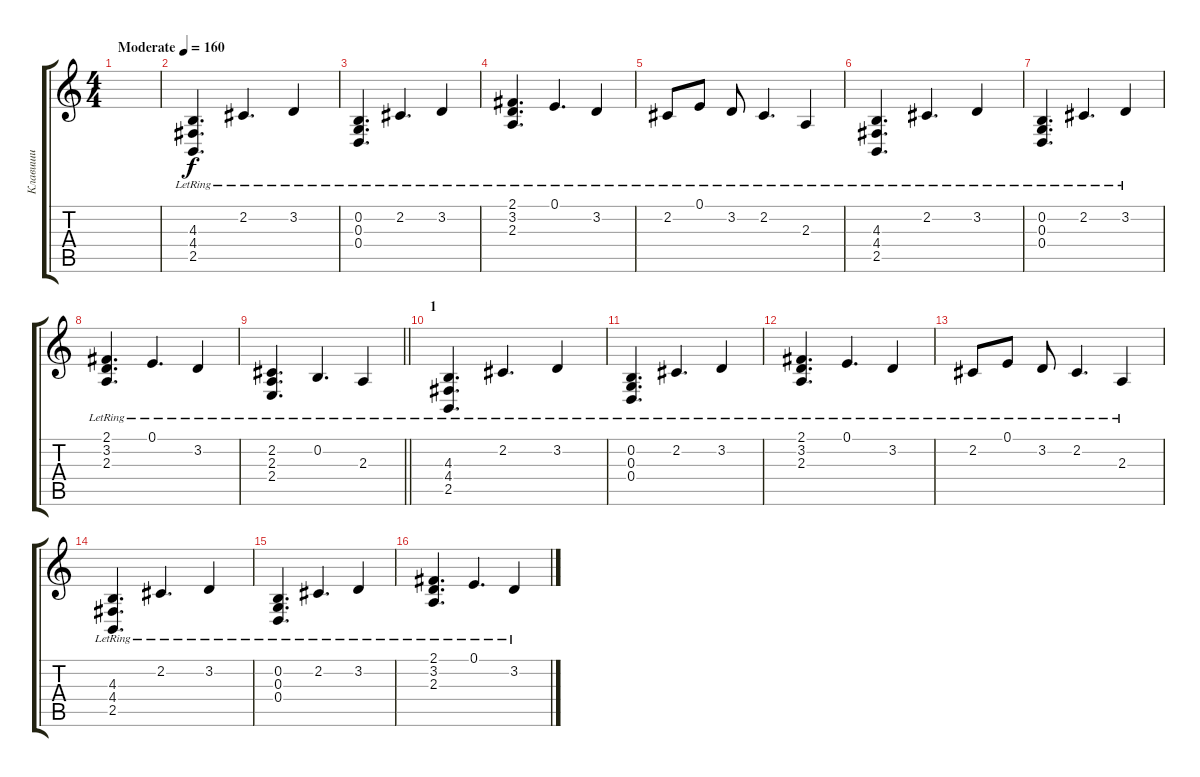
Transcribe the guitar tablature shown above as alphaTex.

\track ("Клавиши" "Клавиши") {instrument brightacousticpiano}
\staff {score tabs}
\tuning (E4 B3 G3 D3 A2 E2) {hide}
\ts (4 4)
\tempo (160 "Moderate")
\clef g2
\ks c
|
(4.3{lr} 4.4{lr} 2.5{lr}).4{d} 2.2{lr}.4{d} 3.2{lr}.4 |
(0.2{lr} 0.3{lr} 0.4{lr}).4{d} 2.2{lr}.4{d} 3.2{lr}.4 |
(2.1{lr} 3.2{lr} 2.3{lr}).4{d} 0.1{lr}.4{d} 3.2{lr}.4 |
2.2{lr}.8 0.1{lr}.8 3.2{lr}.8 2.2{lr}.4{d} 2.3{lr}.4 |
(4.3{lr} 4.4{lr} 2.5{lr}).4{d} 2.2{lr}.4{d} 3.2{lr}.4 |
(0.2{lr} 0.3{lr} 0.4{lr}).4{d} 2.2{lr}.4{d} 3.2{lr}.4 |
(2.1{lr} 3.2{lr} 2.3{lr}).4{d} 0.1{lr}.4{d} 3.2{lr}.4 |
\barLineRight lightlight
(2.2{lr} 2.3{lr} 2.4{lr}).4{d} 0.2{lr}.4{d} 2.3{lr}.4 |
\section ("" "1")
(4.3{lr} 4.4{lr} 2.5{lr}).4{d} 2.2{lr}.4{d} 3.2{lr}.4 |
(0.2{lr} 0.3{lr} 0.4{lr}).4{d} 2.2{lr}.4{d} 3.2{lr}.4 |
(2.1{lr} 3.2{lr} 2.3{lr}).4{d} 0.1{lr}.4{d} 3.2{lr}.4 |
2.2{lr}.8 0.1{lr}.8 3.2{lr}.8 2.2{lr}.4{d} 2.3{lr}.4 |
(4.3{lr} 4.4{lr} 2.5{lr}).4{d} 2.2{lr}.4{d} 3.2{lr}.4 |
(0.2{lr} 0.3{lr} 0.4{lr}).4{d} 2.2{lr}.4{d} 3.2{lr}.4 |
(2.1{lr} 3.2{lr} 2.3{lr}).4{d} 0.1{lr}.4{d} 3.2{lr}.4
